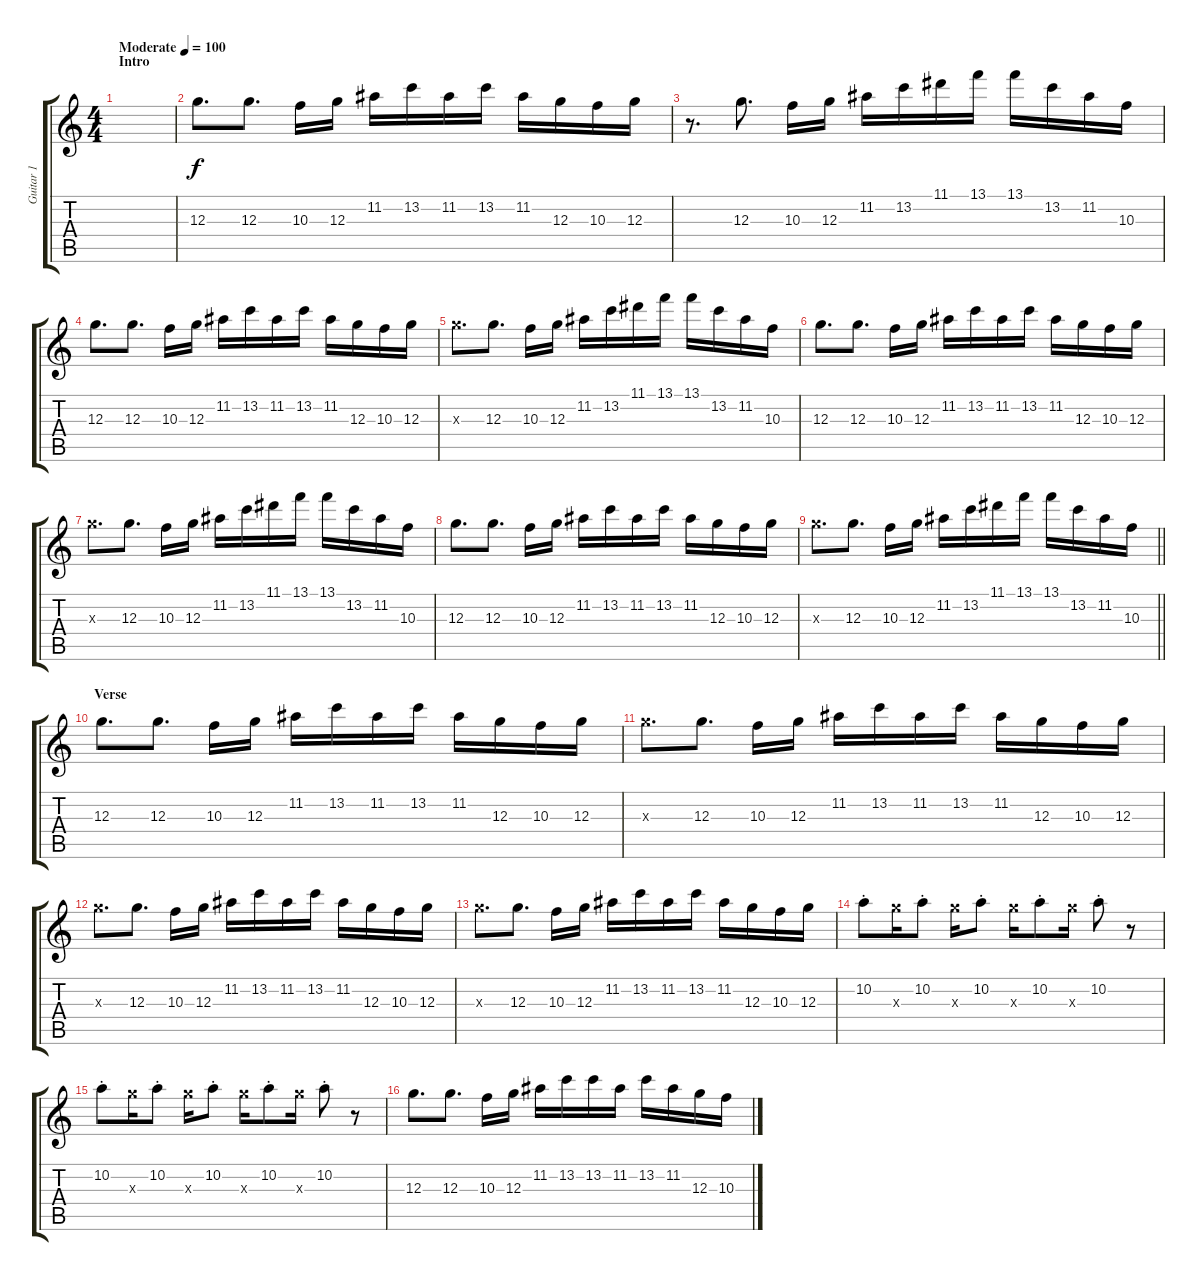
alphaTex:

\track ("Guitar 1" "Guitar 1") {instrument electricguitarmuted}
\staff {score tabs}
\tuning (E4 B3 G3 D3 A2 E2) {hide}
\ts (4 4)
\section ("" "Intro")
\tempo (100 "Moderate")
\clef g2
\ks c
|
12.3.8{d} 12.3.8{d} 10.3.16 12.3.16 11.2.16 13.2.16 11.2.16 13.2.16 11.2.16 12.3.16 10.3.16 12.3.16 |
r.8{d} 12.3.8{d} 10.3.16 12.3.16 11.2.16 13.2.16 11.1.16 13.1.16 13.1.16 13.2.16 11.2.16 10.3.16 |
12.3.8{d} 12.3.8{d} 10.3.16 12.3.16 11.2.16 13.2.16 11.2.16 13.2.16 11.2.16 12.3.16 10.3.16 12.3.16 |
12.3{x}.8{d} 12.3.8{d} 10.3.16 12.3.16 11.2.16 13.2.16 11.1.16 13.1.16 13.1.16 13.2.16 11.2.16 10.3.16 |
12.3.8{d} 12.3.8{d} 10.3.16 12.3.16 11.2.16 13.2.16 11.2.16 13.2.16 11.2.16 12.3.16 10.3.16 12.3.16 |
12.3{x}.8{d} 12.3.8{d} 10.3.16 12.3.16 11.2.16 13.2.16 11.1.16 13.1.16 13.1.16 13.2.16 11.2.16 10.3.16 |
12.3.8{d} 12.3.8{d} 10.3.16 12.3.16 11.2.16 13.2.16 11.2.16 13.2.16 11.2.16 12.3.16 10.3.16 12.3.16 |
\barLineRight lightlight
12.3{x}.8{d} 12.3.8{d} 10.3.16 12.3.16 11.2.16 13.2.16 11.1.16 13.1.16 13.1.16 13.2.16 11.2.16 10.3.16 |
\section ("" "Verse")
12.3.8{d} 12.3.8{d} 10.3.16 12.3.16 11.2.16 13.2.16 11.2.16 13.2.16 11.2.16 12.3.16 10.3.16 12.3.16 |
12.3{x}.8{d} 12.3.8{d} 10.3.16 12.3.16 11.2.16 13.2.16 11.2.16 13.2.16 11.2.16 12.3.16 10.3.16 12.3.16 |
12.3{x}.8{d} 12.3.8{d} 10.3.16 12.3.16 11.2.16 13.2.16 11.2.16 13.2.16 11.2.16 12.3.16 10.3.16 12.3.16 |
12.3{x}.8{d} 12.3.8{d} 10.3.16 12.3.16 11.2.16 13.2.16 11.2.16 13.2.16 11.2.16 12.3.16 10.3.16 12.3.16 |
10.2{st}.8 12.3{x}.16 10.2{st}.8 12.3{x}.16 10.2{st}.8 12.3{x}.16 10.2{st}.8 12.3{x}.16 10.2{st}.8 r.8 |
10.2{st}.8 12.3{x}.16 10.2{st}.8 12.3{x}.16 10.2{st}.8 12.3{x}.16 10.2{st}.8 12.3{x}.16 10.2{st}.8 r.8 |
12.3.8{d} 12.3.8{d} 10.3.16 12.3.16 11.2.16 13.2.16 13.2.16 11.2.16 13.2.16 11.2.16 12.3.16 10.3.16
